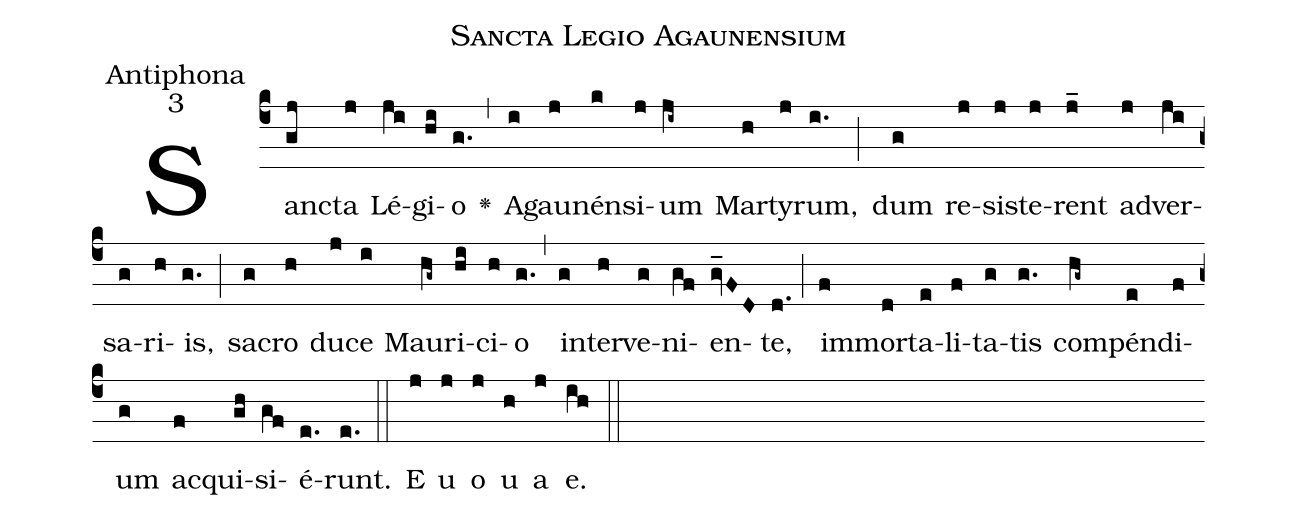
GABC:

name:Sancta Legio Agaunensium;
office-part:Antiphona;
mode:3;
%%
(c4)San(gj)cta(j) Lé(ji)gi(hi)o(g.) <v>\greheightstar</v>(,) A(i)gau(j)nén(k)si(j)um(ji~) Mar(h)ty(j)rum,(i.) (;) dum(g) re(j)si(j)ste(j)rent(j_) ad(j)ver(ji)sa(g)ri(h)is,(g.) (;) sa(g)cro(h) du(j)ce(i) Mau(hg~)ri(hi)ci(h)o(g.) (,) in(g)ter(h)ve(g)ni(gf)en(gv_FD)te,(d.) (;) im(f)mor(d)ta(e)li(f)ta(g)tis(g.) com(hg~)pén(e)di(f)um(g) ac(f)qui(gh)si(gf)é(e.)runt.(e.) (::) E(j) u(j) o(j) u(h) a(j) e.(ih) (::)
